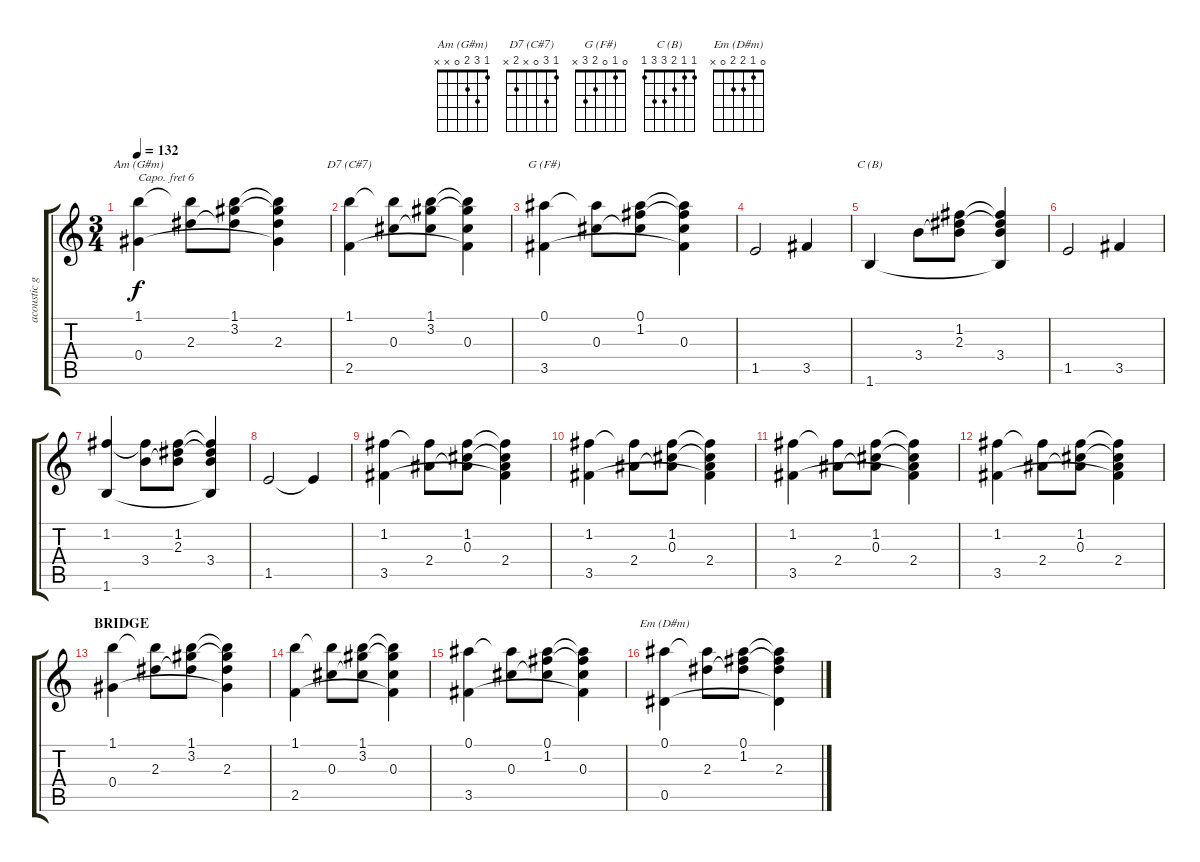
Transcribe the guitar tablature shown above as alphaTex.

\track ("acoustic guitar (standard tuning, capo 6" "acoustic g") {instrument acousticguitarsteel}
\staff {score tabs}
\capo 6
\tuning (E4 B3 G3 D3 A2 E2) {hide}
\chord ("Am (G#m)" 1 3 2 0 x x)
\chord ("D7 (C#7)" 1 3 0 x 2 x)
\chord ("G (F#)" 0 1 0 2 3 x)
\chord ("C (B)" 1 1 2 3 3 1)
\chord ("Em (D#m)" 0 1 2 2 0 x)
\ts (3 4)
\tempo 132
\clef g2
\ks c
(1.1 0.4).4{ch "Am (G#m)" dy f} (1.1{t} 2.3).8 (1.1 3.2 2.3{t}).8 (1.1{t} 3.2{t} 2.3 0.4{t}).4 |
(1.1 2.5).4{ch "D7 (C#7)"} (1.1{t} 0.3).8 (1.1 3.2 0.3{t}).8 (1.1{t} 3.2{t} 0.3 2.5{t}).4 |
(0.1 3.5).4{ch "G (F#)"} (0.1{t} 0.3).8 (0.1 1.2 0.3{t}).8 (0.1{t} 1.2{t} 0.3 3.5{t}).4 |
1.5.2 3.5.4 |
1.6.4{ch "C (B)"} 3.4.8 (1.2 2.3 3.4{t}).8 (1.2{t} 2.3{t} 3.4 1.6{t}).4 |
1.5.2 3.5.4 |
(1.2 1.6).4 (1.2{t} 3.4).8 (1.2 2.3 3.4{t}).8 (1.2{t} 2.3{t} 3.4 1.6{t}).4 |
1.5.2 1.5{t}.4 |
(1.2 3.5).4 (1.2{t} 2.4).8 (1.2 0.3 2.4{t}).8 (1.2{t} 0.3{t} 2.4 3.5{t}).4 |
(1.2 3.5).4 (1.2{t} 2.4).8 (1.2 0.3 2.4{t}).8 (1.2{t} 0.3{t} 2.4 3.5{t}).4 |
(1.2 3.5).4 (1.2{t} 2.4).8 (1.2 0.3 2.4{t}).8 (1.2{t} 0.3{t} 2.4 3.5{t}).4 |
(1.2 3.5).4 (1.2{t} 2.4).8 (1.2 0.3 2.4{t}).8 (1.2{t} 0.3{t} 2.4 3.5{t}).4 |
\section ("" "BRIDGE")
(1.1 0.4).4 (1.1{t} 2.3).8 (1.1 3.2 2.3{t}).8 (1.1{t} 3.2{t} 2.3 0.4{t}).4 |
(1.1 2.5).4 (1.1{t} 0.3).8 (1.1 3.2 0.3{t}).8 (1.1{t} 3.2{t} 0.3 2.5{t}).4 |
(0.1 3.5).4 (0.1{t} 0.3).8 (0.1 1.2 0.3{t}).8 (0.1{t} 1.2{t} 0.3 3.5{t}).4 |
(0.1 0.5).4{ch "Em (D#m)"} (0.1{t} 2.3).8 (0.1 1.2 2.3{t}).8 (0.1{t} 1.2{t} 2.3 0.5{t}).4
